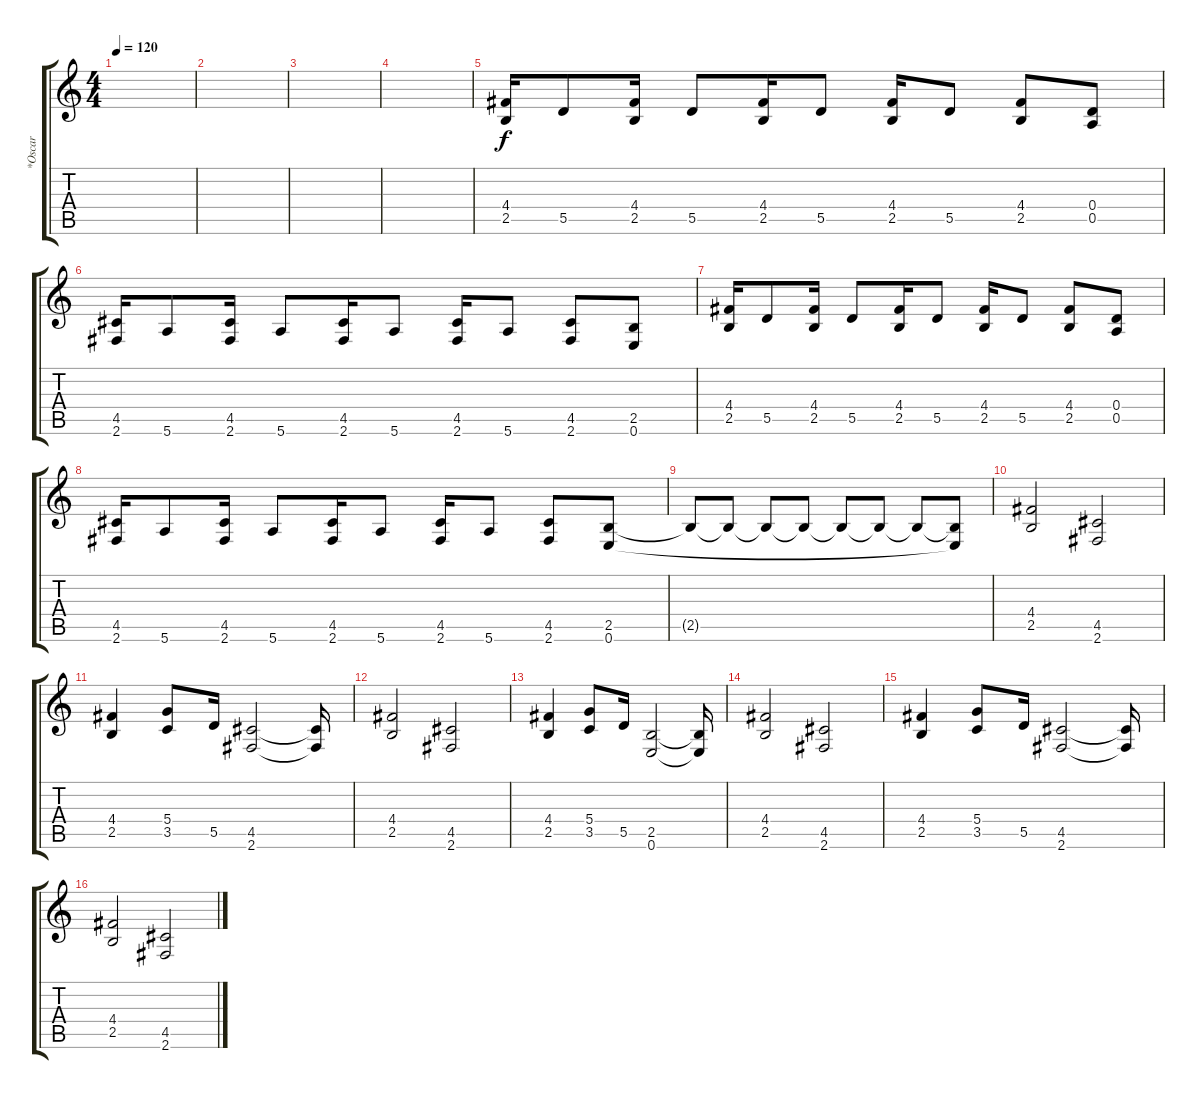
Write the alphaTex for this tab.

\track ("*Oscar" "*Oscar") {instrument distortionguitar}
\staff {score tabs}
\tuning (E4 B3 G3 D3 A2 E2) {hide}
\ts (4 4)
\tempo 120
\clef g2
\ks c
|
|
|
|
(4.4 2.5).16{volume 16} 5.5.8 (4.4 2.5).16 5.5.8 (4.4 2.5).16 5.5.8 (4.4 2.5).16 5.5.8 (4.4 2.5).8 (0.4 0.5).8 |
(4.5 2.6).16 5.6.8 (4.5 2.6).16 5.6.8 (4.5 2.6).16 5.6.8 (4.5 2.6).16 5.6.8 (4.5 2.6).8 (2.5 0.6).8 |
(4.4 2.5).16 5.5.8 (4.4 2.5).16 5.5.8 (4.4 2.5).16 5.5.8 (4.4 2.5).16 5.5.8 (4.4 2.5).8 (0.4 0.5).8 |
(4.5 2.6).16 5.6.8 (4.5 2.6).16 5.6.8 (4.5 2.6).16 5.6.8 (4.5 2.6).16 5.6.8 (4.5 2.6).8 (2.5 0.6).8 |
2.5{t}.8 2.5{t}.8 2.5{t}.8 2.5{t}.8 2.5{t}.8 2.5{t}.8 2.5{t}.8 (2.5{t} 0.6{t}).8 |
(4.4 2.5).2{volume 13} (4.5 2.6).2 |
(4.4 2.5).4 (5.4 3.5).8 5.5.16 (4.5 2.6).2 (4.5{t} 2.6{t}).16 |
(4.4 2.5).2 (4.5 2.6).2 |
(4.4 2.5).4 (5.4 3.5).8 5.5.16 (2.5 0.6).2 (2.5{t} 0.6{t}).16 |
(4.4 2.5).2{volume 13} (4.5 2.6).2 |
(4.4 2.5).4 (5.4 3.5).8 5.5.16 (4.5 2.6).2 (4.5{t} 2.6{t}).16 |
(4.4 2.5).2 (4.5 2.6).2
